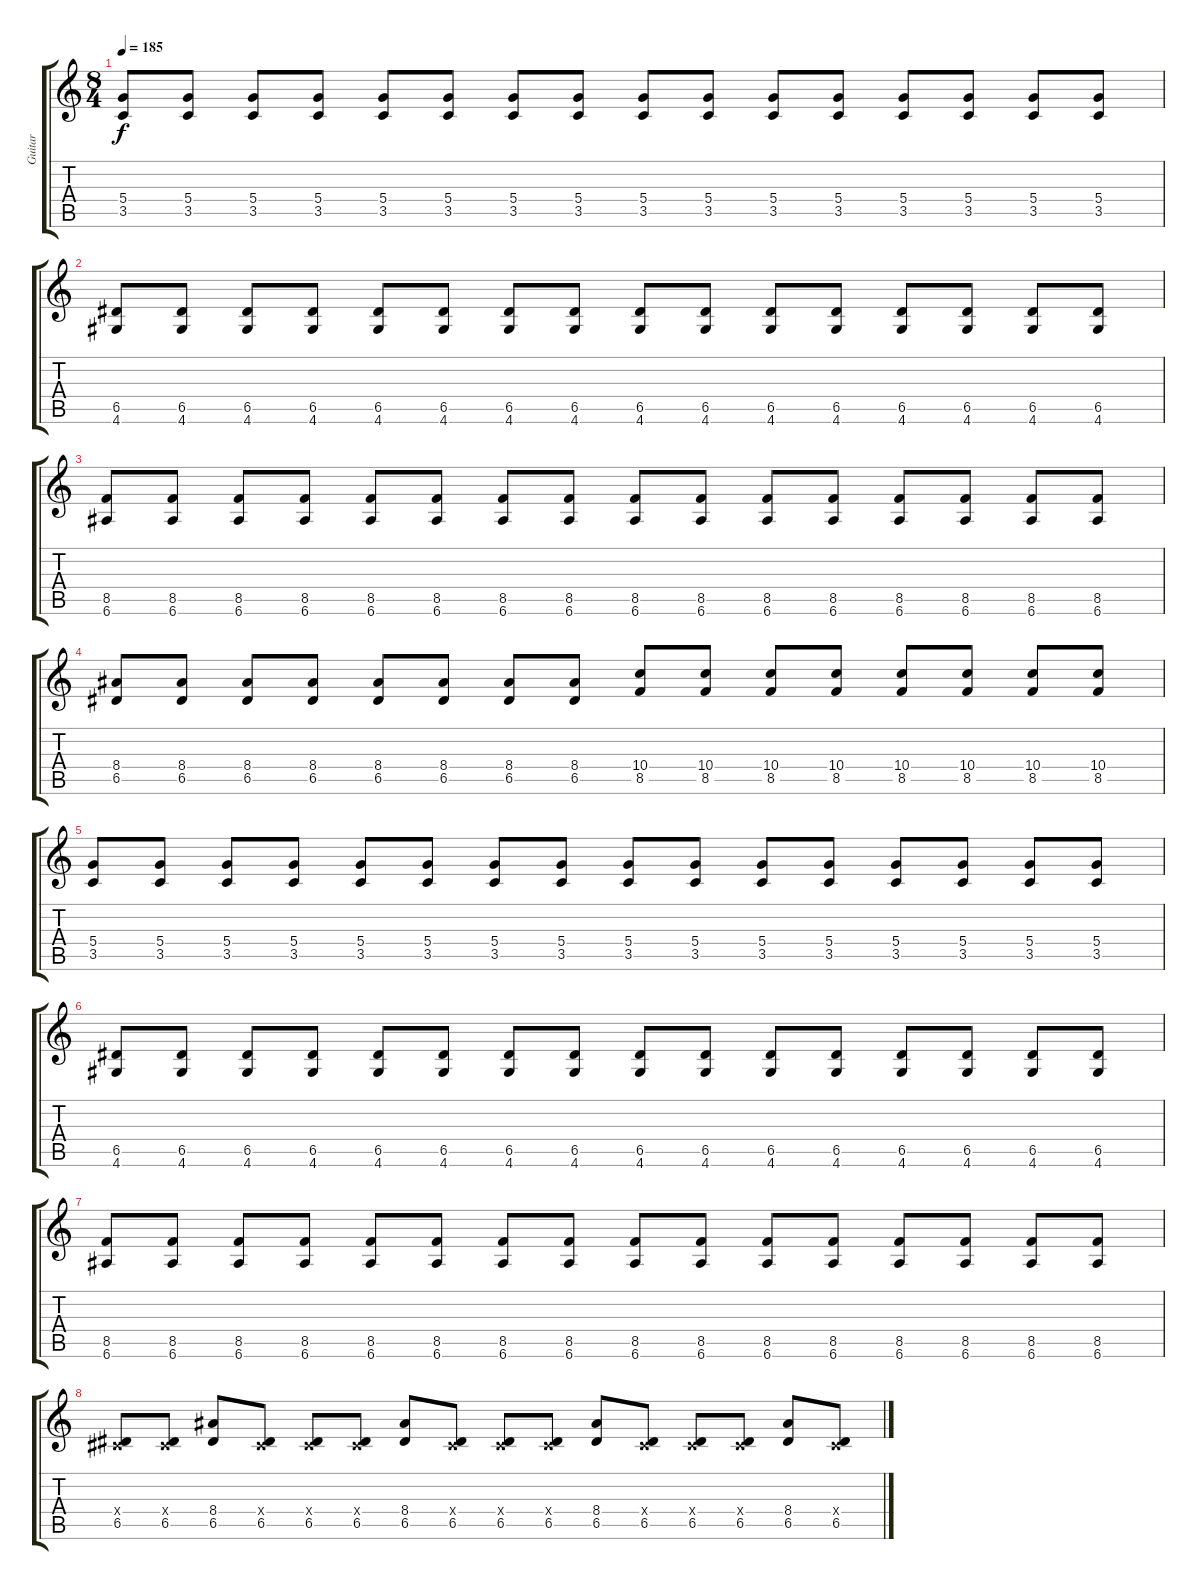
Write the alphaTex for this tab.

\track ("Guitar" "Guitar") {instrument overdrivenguitar}
\staff {score tabs}
\tuning (E4 B3 G3 D3 A2 E2) {hide}
\ts (8 4)
\tempo 185
\clef g2
\ks c
(5.4 3.5).8{dy f} (5.4 3.5).8 (5.4 3.5).8 (5.4 3.5).8 (5.4 3.5).8 (5.4 3.5).8 (5.4 3.5).8 (5.4 3.5).8 (5.4 3.5).8 (5.4 3.5).8 (5.4 3.5).8 (5.4 3.5).8 (5.4 3.5).8 (5.4 3.5).8 (5.4 3.5).8 (5.4 3.5).8 |
(6.5 4.6).8 (6.5 4.6).8 (6.5 4.6).8 (6.5 4.6).8 (6.5 4.6).8 (6.5 4.6).8 (6.5 4.6).8 (6.5 4.6).8 (6.5 4.6).8 (6.5 4.6).8 (6.5 4.6).8 (6.5 4.6).8 (6.5 4.6).8 (6.5 4.6).8 (6.5 4.6).8 (6.5 4.6).8 |
(8.5 6.6).8 (8.5 6.6).8 (8.5 6.6).8 (8.5 6.6).8 (8.5 6.6).8 (8.5 6.6).8 (8.5 6.6).8 (8.5 6.6).8 (8.5 6.6).8 (8.5 6.6).8 (8.5 6.6).8 (8.5 6.6).8 (8.5 6.6).8 (8.5 6.6).8 (8.5 6.6).8 (8.5 6.6).8 |
(8.4 6.5).8 (8.4 6.5).8 (8.4 6.5).8 (8.4 6.5).8 (8.4 6.5).8 (8.4 6.5).8 (8.4 6.5).8 (8.4 6.5).8 (10.4 8.5).8 (10.4 8.5).8 (10.4 8.5).8 (10.4 8.5).8 (10.4 8.5).8 (10.4 8.5).8 (10.4 8.5).8 (10.4 8.5).8 |
(5.4 3.5).8 (5.4 3.5).8 (5.4 3.5).8 (5.4 3.5).8 (5.4 3.5).8 (5.4 3.5).8 (5.4 3.5).8 (5.4 3.5).8 (5.4 3.5).8 (5.4 3.5).8 (5.4 3.5).8 (5.4 3.5).8 (5.4 3.5).8 (5.4 3.5).8 (5.4 3.5).8 (5.4 3.5).8 |
(6.5 4.6).8 (6.5 4.6).8 (6.5 4.6).8 (6.5 4.6).8 (6.5 4.6).8 (6.5 4.6).8 (6.5 4.6).8 (6.5 4.6).8 (6.5 4.6).8 (6.5 4.6).8 (6.5 4.6).8 (6.5 4.6).8 (6.5 4.6).8 (6.5 4.6).8 (6.5 4.6).8 (6.5 4.6).8 |
(8.5 6.6).8 (8.5 6.6).8 (8.5 6.6).8 (8.5 6.6).8 (8.5 6.6).8 (8.5 6.6).8 (8.5 6.6).8 (8.5 6.6).8 (8.5 6.6).8 (8.5 6.6).8 (8.5 6.6).8 (8.5 6.6).8 (8.5 6.6).8 (8.5 6.6).8 (8.5 6.6).8 (8.5 6.6).8 |
(-1.4{x} 6.5).8 (-1.4{x} 6.5).8 (8.4 6.5).8 (-1.4{x} 6.5).8 (-1.4{x} 6.5).8 (-1.4{x} 6.5).8 (8.4 6.5).8 (-1.4{x} 6.5).8 (-1.4{x} 6.5).8 (-1.4{x} 6.5).8 (8.4 6.5).8 (-1.4{x} 6.5).8 (-1.4{x} 6.5).8 (-1.4{x} 6.5).8 (8.4 6.5).8 (-1.4{x} 6.5).8
